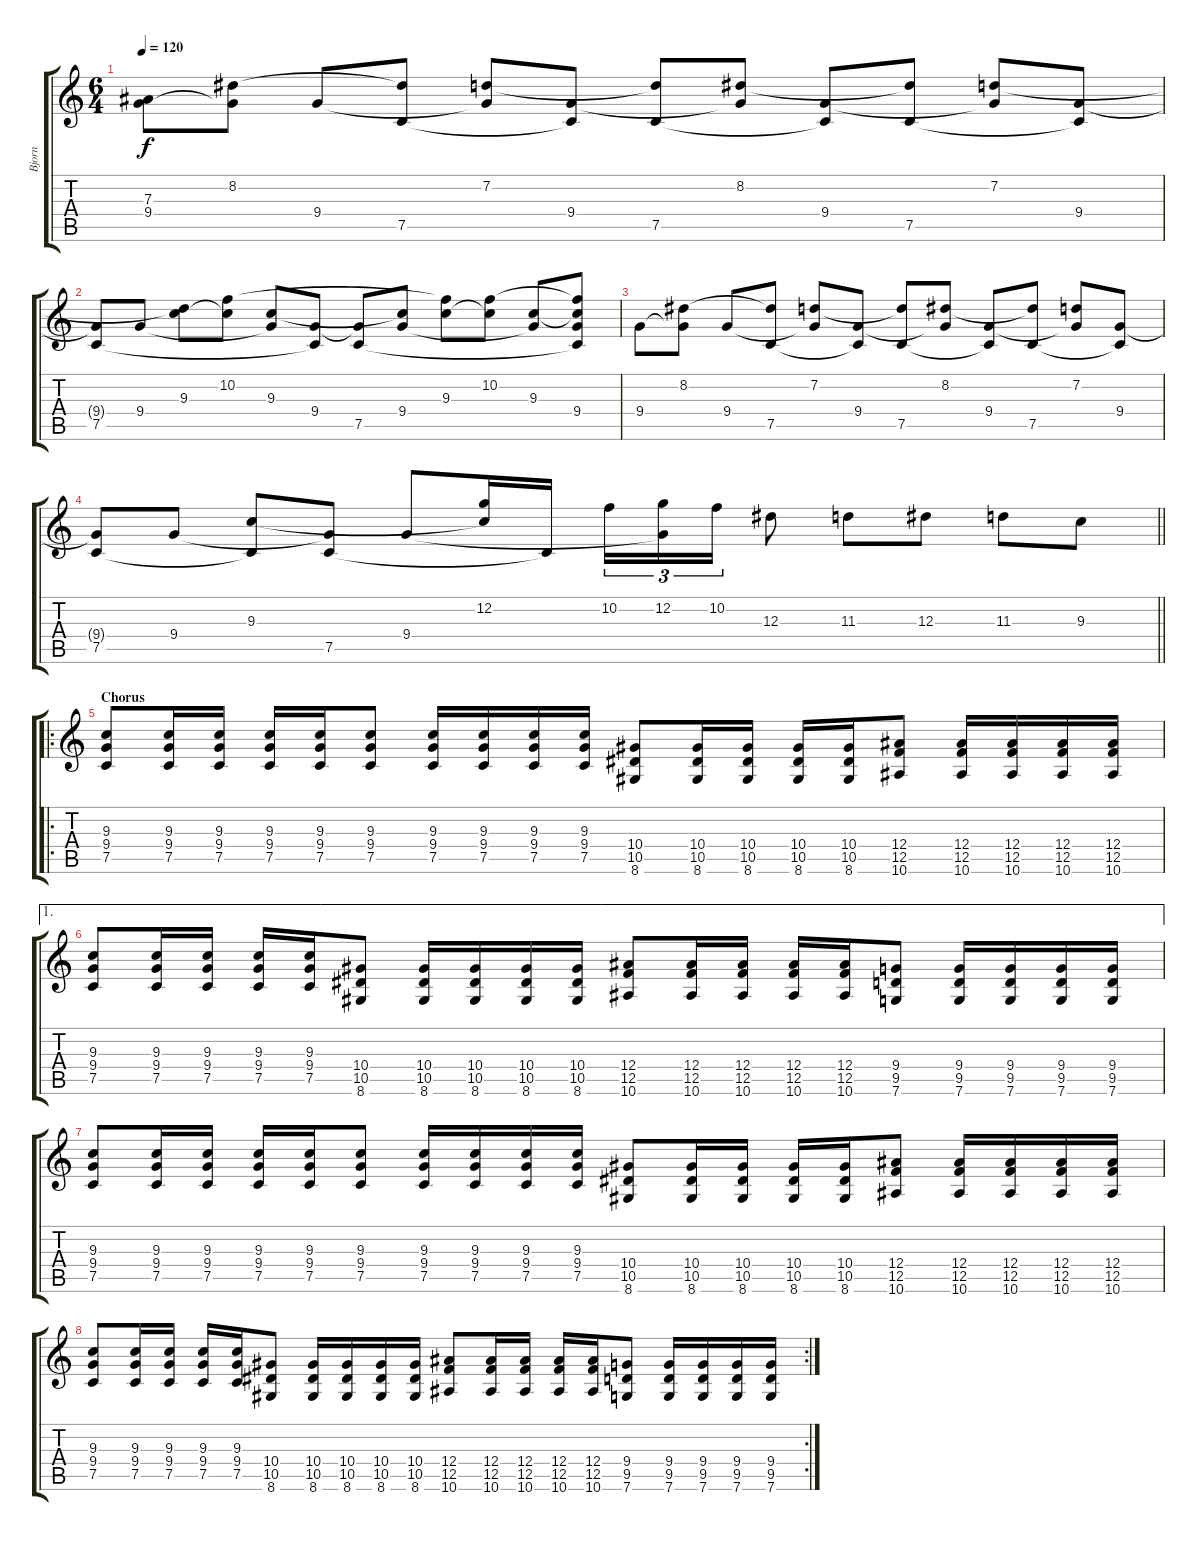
\track ("Bjorn" "Bjorn") {instrument acousticguitarsteel}
\staff {score tabs}
\tuning (C4 G3 Eb3 Bb2 F2 C2) {hide}
\ts (6 4)
\tempo 120
\clef g2
\ks c
(7.3{t} 9.4).8{dy f} (8.2 9.4{t}).8 9.4.8 (8.2{t} 7.5).8 (7.2 9.4{t}).8 (9.4 7.5{t}).8 (7.2{t} 7.5).8 (8.2 9.4{t}).8 (9.4 7.5{t}).8 (8.2{t} 7.5).8 (7.2 9.4{t}).8 (9.4 7.5{t}).8 |
(9.4{t} 7.5).8 9.4.8 (7.2{t} 9.3).8 (10.2 9.3{t}).8 (9.3 9.4{t}).8 (9.4 7.5{t}).8 (9.4{t} 7.5).8 (9.3{t} 9.4).8 (10.2{t} 9.3).8 (10.2 9.3{t}).8 (9.3 9.4{t}).8 (10.2{t} 9.3{t} 9.4 7.5{t}).8 |
9.4.8 (8.2 9.4{t}).8 9.4.8 (8.2{t} 7.5).8 (7.2 9.4{t}).8 (9.4 7.5{t}).8 (7.2{t} 7.5).8 (8.2 9.4{t}).8 (9.4 7.5{t}).8 (8.2{t} 7.5).8 (7.2 9.4{t}).8 (9.4 7.5{t}).8 |
\barLineRight lightlight
(9.4{t} 7.5).8 9.4.8 (9.3 7.5{t}).8 (9.4{t} 7.5).8 9.4.8 (12.2 9.3{t}).16 7.5{t}.16 10.2.16{tu (3 2)} (12.2 9.4{t}).16{tu (3 2)} 10.2.16{tu (3 2)} 12.3.8 11.3.8 12.3.8 11.3.8 9.3.8 |
\ro
\section ("" "Chorus")
(9.3 9.4 7.5).8 (9.3 9.4 7.5).16 (9.3 9.4 7.5).16 (9.3 9.4 7.5).16 (9.3 9.4 7.5).16 (9.3 9.4 7.5).8 (9.3 9.4 7.5).16 (9.3 9.4 7.5).16 (9.3 9.4 7.5).16 (9.3 9.4 7.5).16 (10.4 10.5 8.6).8 (10.4 10.5 8.6).16 (10.4 10.5 8.6).16 (10.4 10.5 8.6).16 (10.4 10.5 8.6).16 (12.4 12.5 10.6).8 (12.4 12.5 10.6).16 (12.4 12.5 10.6).16 (12.4 12.5 10.6).16 (12.4 12.5 10.6).16 |
\ae 1
(9.3 9.4 7.5).8 (9.3 9.4 7.5).16 (9.3 9.4 7.5).16 (9.3 9.4 7.5).16 (9.3 9.4 7.5).16 (10.4 10.5 8.6).8 (10.4 10.5 8.6).16 (10.4 10.5 8.6).16 (10.4 10.5 8.6).16 (10.4 10.5 8.6).16 (12.4 12.5 10.6).8 (12.4 12.5 10.6).16 (12.4 12.5 10.6).16 (12.4 12.5 10.6).16 (12.4 12.5 10.6).16 (9.4 9.5 7.6).8 (9.4 9.5 7.6).16 (9.4 9.5 7.6).16 (9.4 9.5 7.6).16 (9.4 9.5 7.6).16 |
(9.3 9.4 7.5).8 (9.3 9.4 7.5).16 (9.3 9.4 7.5).16 (9.3 9.4 7.5).16 (9.3 9.4 7.5).16 (9.3 9.4 7.5).8 (9.3 9.4 7.5).16 (9.3 9.4 7.5).16 (9.3 9.4 7.5).16 (9.3 9.4 7.5).16 (10.4 10.5 8.6).8 (10.4 10.5 8.6).16 (10.4 10.5 8.6).16 (10.4 10.5 8.6).16 (10.4 10.5 8.6).16 (12.4 12.5 10.6).8 (12.4 12.5 10.6).16 (12.4 12.5 10.6).16 (12.4 12.5 10.6).16 (12.4 12.5 10.6).16 |
\rc 2
(9.3 9.4 7.5).8 (9.3 9.4 7.5).16 (9.3 9.4 7.5).16 (9.3 9.4 7.5).16 (9.3 9.4 7.5).16 (10.4 10.5 8.6).8 (10.4 10.5 8.6).16 (10.4 10.5 8.6).16 (10.4 10.5 8.6).16 (10.4 10.5 8.6).16 (12.4 12.5 10.6).8 (12.4 12.5 10.6).16 (12.4 12.5 10.6).16 (12.4 12.5 10.6).16 (12.4 12.5 10.6).16 (9.4 9.5 7.6).8 (9.4 9.5 7.6).16 (9.4 9.5 7.6).16 (9.4 9.5 7.6).16 (9.4 9.5 7.6).16
